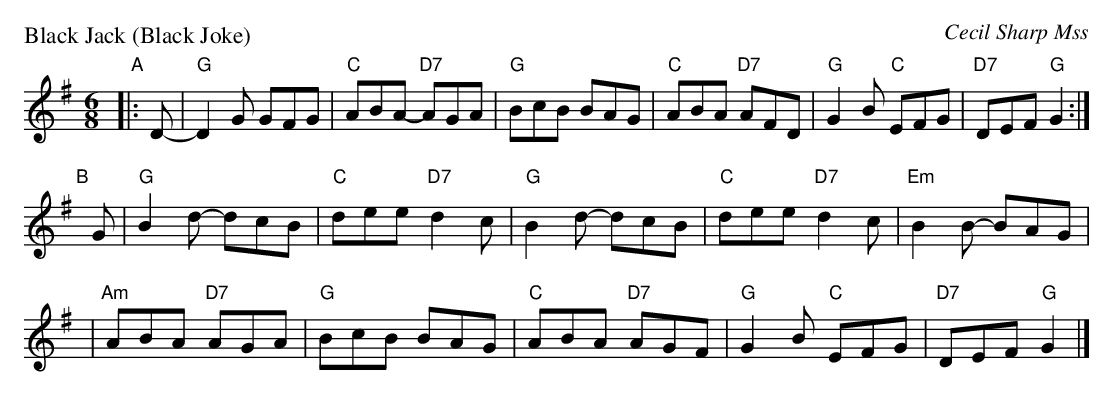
X:1
P: Black Jack (Black Joke)
O: Cecil Sharp Mss
M: 6/8
L: 1/8
K: G
"A"\
|: D- \
| "G"D2G GFG | "C"ABA- "D7"AGA | "G"BcB BAG | "C"ABA "D7"AFD | "G"G2B "C"EFG | "D7"DEF "G"G2 :|
"B"[|]\
G \
| "G"B2d- dcB | "C"dee "D7"d2c | "G"B2d- dcB | "C"dee "D7"d2c | "Em"B2B- BAG |
| "Am"ABA "D7"AGA |  "G"BcB  BAG |  "C"ABA "D7"AGF | "G"G2B "C"EFG | "D7"DEF "G"G2 |]
